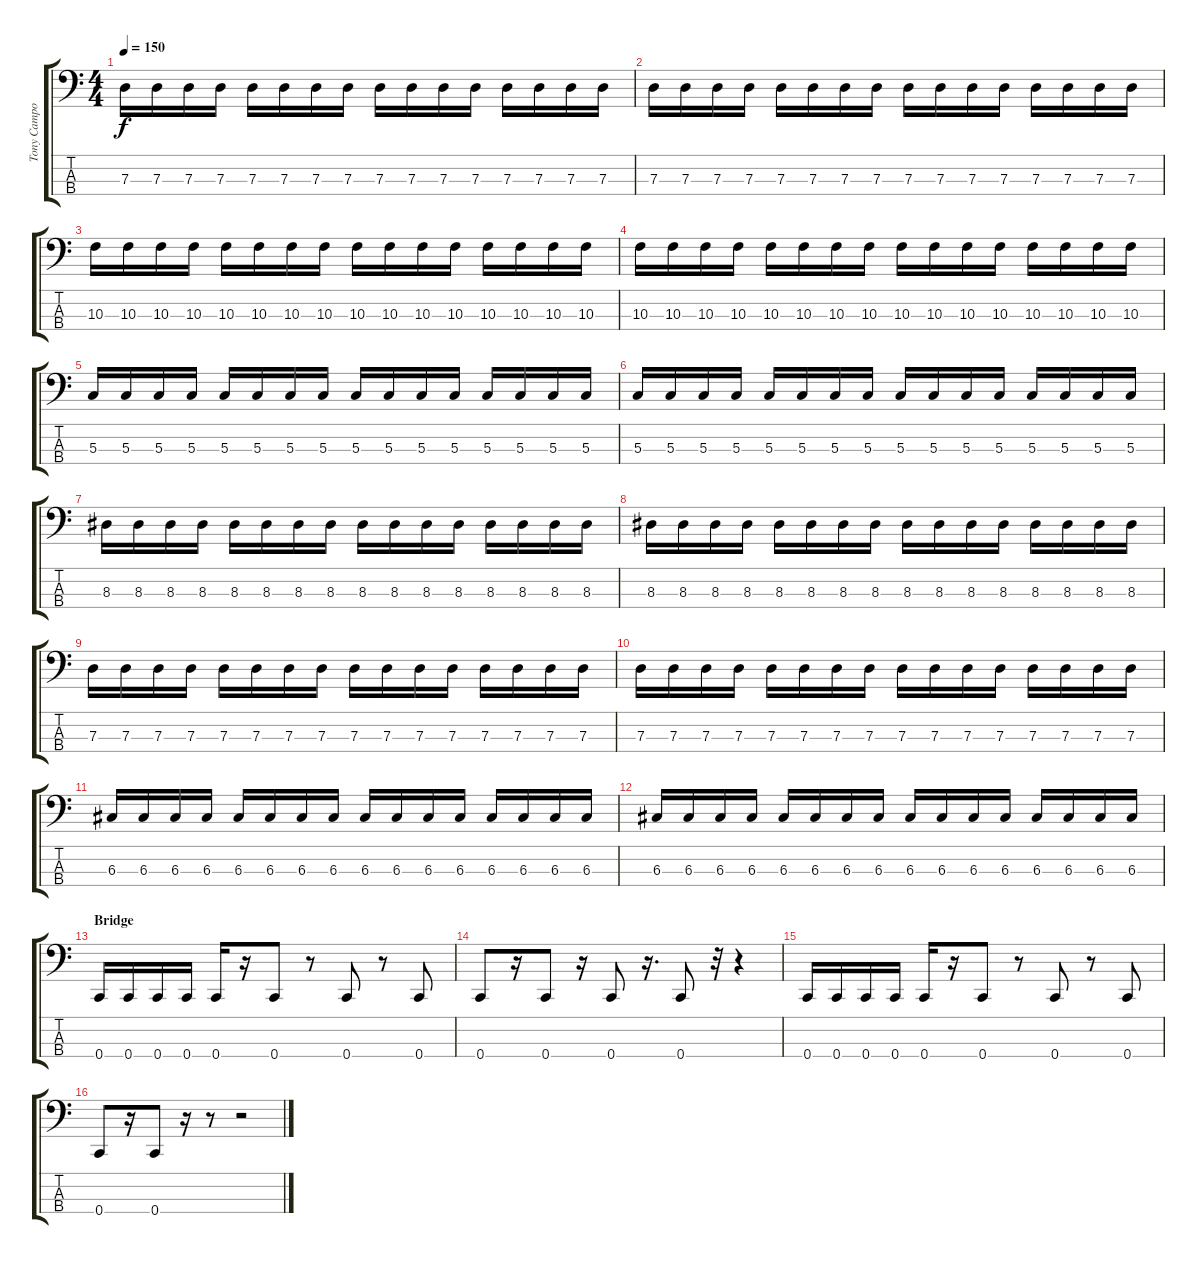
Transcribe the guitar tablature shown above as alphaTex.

\track ("Tony Campos" "Tony Campo") {instrument electricbasspick}
\staff {score tabs}
\tuning (F2 C2 G1 C1) {hide}
\ts (4 4)
\tempo 150
\clef f4
\ks c
7.3.16{dy f} 7.3.16 7.3.16 7.3.16 7.3.16 7.3.16 7.3.16 7.3.16 7.3.16 7.3.16 7.3.16 7.3.16 7.3.16 7.3.16 7.3.16 7.3.16 |
7.3.16 7.3.16 7.3.16 7.3.16 7.3.16 7.3.16 7.3.16 7.3.16 7.3.16 7.3.16 7.3.16 7.3.16 7.3.16 7.3.16 7.3.16 7.3.16 |
10.3.16 10.3.16 10.3.16 10.3.16 10.3.16 10.3.16 10.3.16 10.3.16 10.3.16 10.3.16 10.3.16 10.3.16 10.3.16 10.3.16 10.3.16 10.3.16 |
10.3.16 10.3.16 10.3.16 10.3.16 10.3.16 10.3.16 10.3.16 10.3.16 10.3.16 10.3.16 10.3.16 10.3.16 10.3.16 10.3.16 10.3.16 10.3.16 |
5.3.16 5.3.16 5.3.16 5.3.16 5.3.16 5.3.16 5.3.16 5.3.16 5.3.16 5.3.16 5.3.16 5.3.16 5.3.16 5.3.16 5.3.16 5.3.16 |
5.3.16 5.3.16 5.3.16 5.3.16 5.3.16 5.3.16 5.3.16 5.3.16 5.3.16 5.3.16 5.3.16 5.3.16 5.3.16 5.3.16 5.3.16 5.3.16 |
8.3.16 8.3.16 8.3.16 8.3.16 8.3.16 8.3.16 8.3.16 8.3.16 8.3.16 8.3.16 8.3.16 8.3.16 8.3.16 8.3.16 8.3.16 8.3.16 |
8.3.16 8.3.16 8.3.16 8.3.16 8.3.16 8.3.16 8.3.16 8.3.16 8.3.16 8.3.16 8.3.16 8.3.16 8.3.16 8.3.16 8.3.16 8.3.16 |
7.3.16 7.3.16 7.3.16 7.3.16 7.3.16 7.3.16 7.3.16 7.3.16 7.3.16 7.3.16 7.3.16 7.3.16 7.3.16 7.3.16 7.3.16 7.3.16 |
7.3.16 7.3.16 7.3.16 7.3.16 7.3.16 7.3.16 7.3.16 7.3.16 7.3.16 7.3.16 7.3.16 7.3.16 7.3.16 7.3.16 7.3.16 7.3.16 |
6.3.16 6.3.16 6.3.16 6.3.16 6.3.16 6.3.16 6.3.16 6.3.16 6.3.16 6.3.16 6.3.16 6.3.16 6.3.16 6.3.16 6.3.16 6.3.16 |
6.3.16 6.3.16 6.3.16 6.3.16 6.3.16 6.3.16 6.3.16 6.3.16 6.3.16 6.3.16 6.3.16 6.3.16 6.3.16 6.3.16 6.3.16 6.3.16 |
\section ("" "Bridge")
0.4.16 0.4.16 0.4.16 0.4.16 0.4.16 r.16 0.4.8 r.8 0.4.8 r.8 0.4.8 |
0.4.8 r.16 0.4.8 r.16 0.4.8 r.16{d} 0.4.8 r.32 r.4 |
0.4.16 0.4.16 0.4.16 0.4.16 0.4.16 r.16 0.4.8 r.8 0.4.8 r.8 0.4.8 |
0.4.8 r.16 0.4.8 r.16 r.8 r.2
